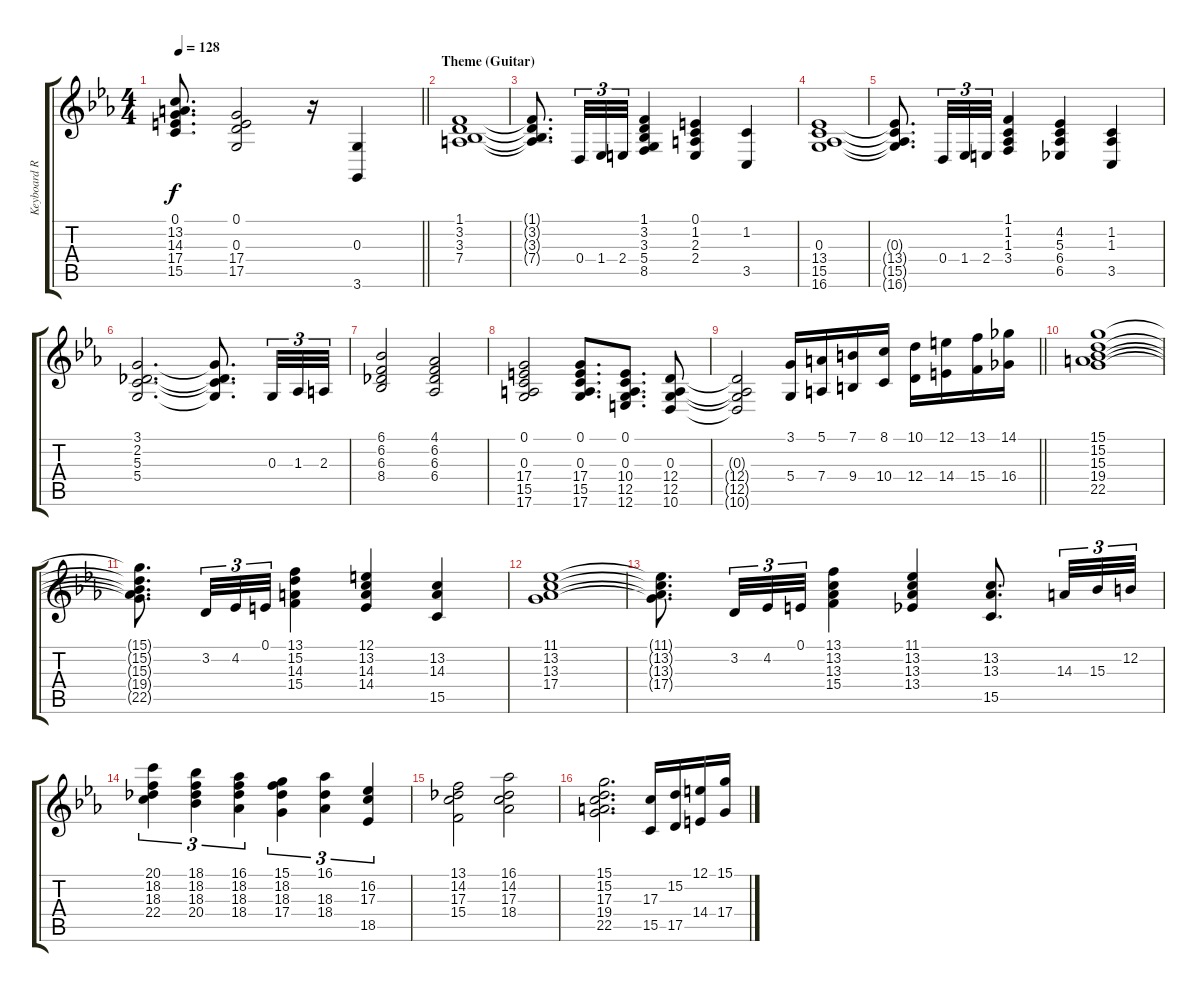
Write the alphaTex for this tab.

\track ("Keyboard R" "Keyboard R") {instrument acousticgrandpiano}
\staff {score tabs}
\tuning (E4 B3 G3 D3 A2 E2) {hide}
\ts (4 4)
\tempo 128
\clef g2
\barLineRight lightlight
\ks cminor
(0.1 13.2 14.3 17.4 15.5).8{d dy f} (0.1 0.3 17.4 17.5).2 r.16 (0.3 3.6).4 |
\section ("" "Theme (Guitar)")
(1.1 3.2 3.3 7.4).1 |
(1.1{t} 3.2{t} 3.3{t} 7.4{t}).8{d} 0.4.32{tu (3 2)} 1.4.32{tu (3 2)} 2.4.32{tu (3 2)} (1.1 3.2 3.3 5.4 8.5).4 (0.1 1.2 2.3 2.4).4 (1.2 3.5).4 |
(0.3 13.4 15.5 16.6).1 |
(0.3{t} 13.4{t} 15.5{t} 16.6{t}).8{d} 0.4.32{tu (3 2)} 1.4.32{tu (3 2)} 2.4.32{tu (3 2)} (1.1 1.2 1.3 3.4).4 (4.2 5.3 6.4 6.5).4 (1.2 1.3 3.5).4 |
(3.1 2.2 5.3 5.4).2{d} (3.1{t} 2.2{t} 5.3{t} 5.4{t}).8{d} 0.3.32{tu (3 2)} 1.3.32{tu (3 2)} 2.3.32{tu (3 2)} |
(6.1 6.2 6.3 8.4).2 (4.1 6.2 6.3 6.4).2 |
(0.1 0.3 17.4 15.5 17.6).2 (0.1 0.3 17.4 15.5 17.6).8{d} (0.1 0.3 10.4 12.5 12.6).8{d} (0.3 12.4 12.5 10.6).8 |
\barLineRight lightlight
(0.3{t} 12.4{t} 12.5{t} 10.6{t}).2 (3.1 5.4).16 (5.1 7.4).16 (7.1 9.4).16 (8.1 10.4).16 (10.1 12.4).16 (12.1 14.4).16 (13.1 15.4).16 (14.1 16.4).16 |
(15.1 15.2 15.3 19.4 22.5).1 |
(15.1{t} 15.2{t} 15.3{t} 19.4{t} 22.5{t}).8{d} 3.2.32{tu (3 2)} 4.2.32{tu (3 2)} 0.1.32{tu (3 2)} (13.1 15.2 14.3 15.4).4 (12.1 13.2 14.3 14.4).4 (13.2 14.3 15.5).4 |
(11.1 13.2 13.3 17.4).1 |
(11.1{t} 13.2{t} 13.3{t} 17.4{t}).8{d} 3.2.32{tu (3 2)} 4.2.32{tu (3 2)} 0.1.32{tu (3 2)} (13.1 13.2 13.3 15.4).4 (11.1 13.2 13.3 13.4).4 (13.2 13.3 15.5).8{d} 14.3.32{tu (3 2)} 15.3.32{tu (3 2)} 12.2.32{tu (3 2)} |
(20.1 18.2 18.3 22.4).4{tu (3 2)} (18.1 18.2 18.3 20.4).4{tu (3 2)} (16.1 18.2 18.3 18.4).4{tu (3 2)} (15.1 18.2 18.3 17.4).4{tu (3 2)} (16.1 18.3 18.4).4{tu (3 2)} (16.2 17.3 18.5).4{tu (3 2)} |
(13.1 14.2 17.3 15.4).2 (16.1 14.2 17.3 18.4).2 |
(15.1 15.2 17.3 19.4 22.5).2{d} (17.3 15.5).16 (15.2 17.5).16 (12.1 14.4).16 (15.1 17.4).16
